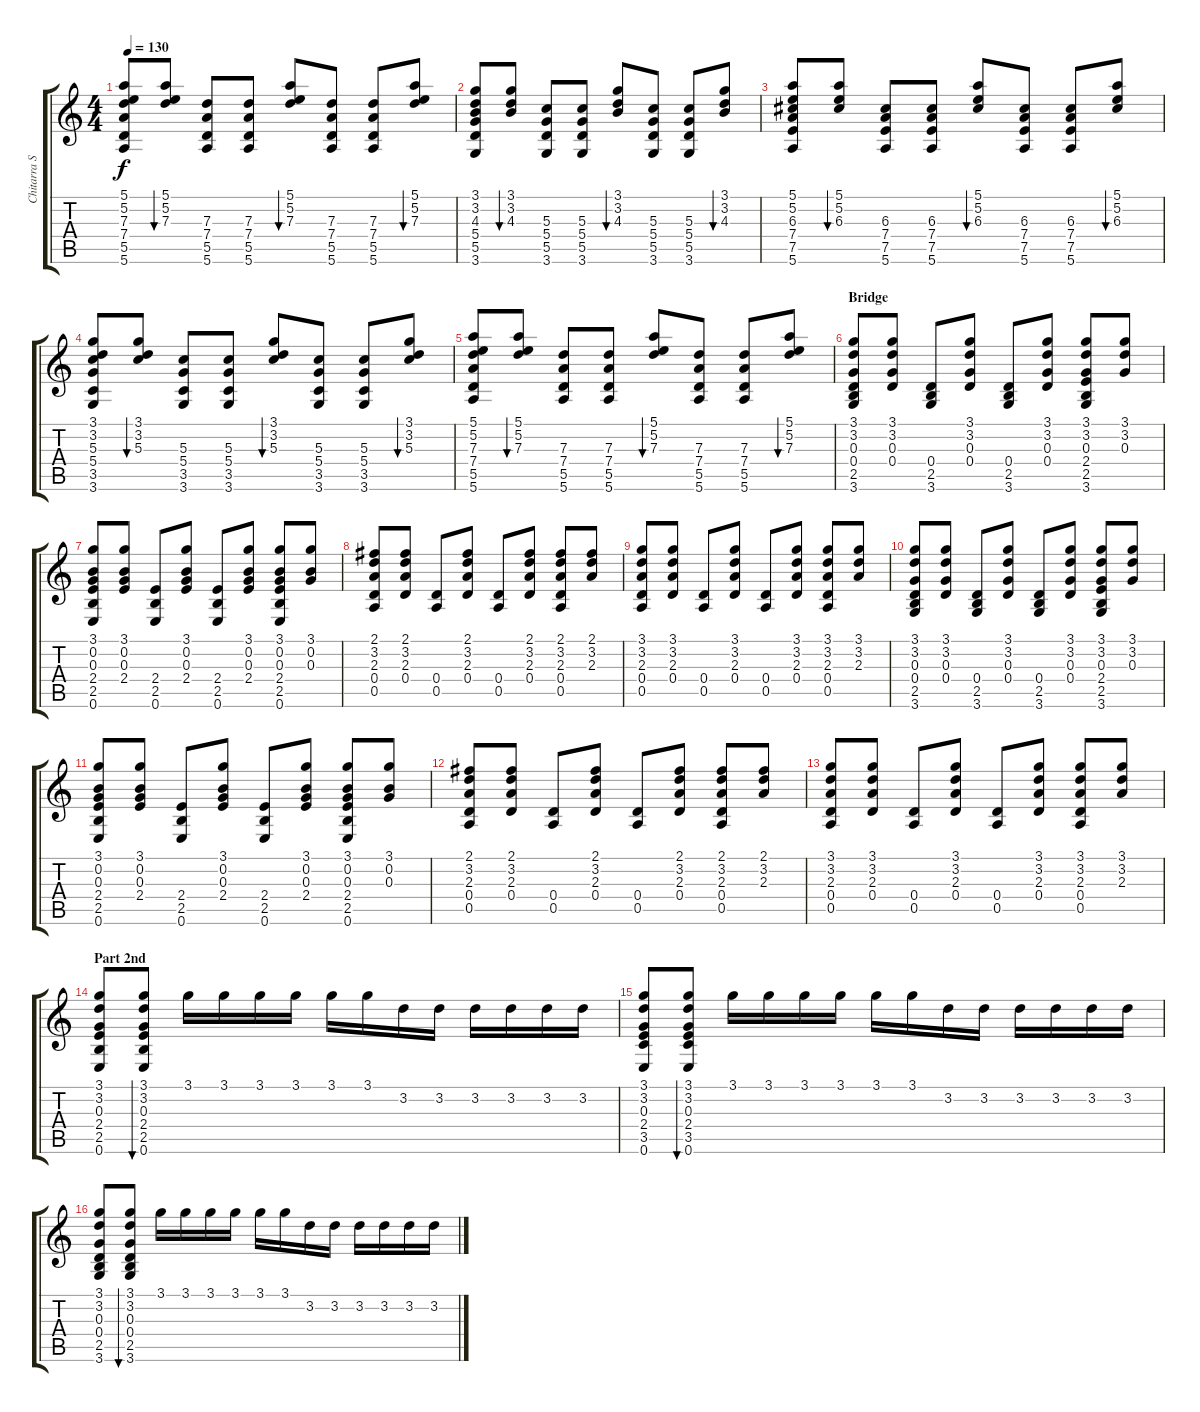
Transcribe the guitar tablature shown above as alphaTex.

\track ("Chitarra Solista" "Chitarra S") {instrument acousticguitarsteel}
\staff {score tabs}
\tuning (E4 B3 G3 D3 A2 E2) {hide}
\ts (4 4)
\tempo 130
\clef g2
\ks c
(5.1 5.2 7.3 7.4 5.5 5.6).8{dy f} (5.1 5.2 7.3).8{bu 60} (7.3 7.4 5.5 5.6).8 (7.3 7.4 5.5 5.6).8 (5.1 5.2 7.3).8{bu 60} (7.3 7.4 5.5 5.6).8 (7.3 7.4 5.5 5.6).8 (5.1 5.2 7.3).8{bu 60} |
(3.1 3.2 4.3 5.4 5.5 3.6).8 (3.1 3.2 4.3).8{bu 60} (5.3 5.4 5.5 3.6).8 (5.3 5.4 5.5 3.6).8 (3.1 3.2 4.3).8{bu 60} (5.3 5.4 5.5 3.6).8 (5.3 5.4 5.5 3.6).8 (3.1 3.2 4.3).8{bu 60} |
(5.1 5.2 6.3 7.4 7.5 5.6).8 (5.1 5.2 6.3).8{bu 60} (6.3 7.4 7.5 5.6).8 (6.3 7.4 7.5 5.6).8 (5.1 5.2 6.3).8{bu 60} (6.3 7.4 7.5 5.6).8 (6.3 7.4 7.5 5.6).8 (5.1 5.2 6.3).8{bu 60} |
(3.1 3.2 5.3 5.4 3.5 3.6).8 (3.1 3.2 5.3).8{bu 60} (5.3 5.4 3.5 3.6).8 (5.3 5.4 3.5 3.6).8 (3.1 3.2 5.3).8{bu 60} (5.3 5.4 3.5 3.6).8 (5.3 5.4 3.5 3.6).8 (3.1 3.2 5.3).8{bu 60} |
(5.1 5.2 7.3 7.4 5.5 5.6).8 (5.1 5.2 7.3).8{bu 60} (7.3 7.4 5.5 5.6).8 (7.3 7.4 5.5 5.6).8 (5.1 5.2 7.3).8{bu 60} (7.3 7.4 5.5 5.6).8 (7.3 7.4 5.5 5.6).8 (5.1 5.2 7.3).8{bu 60} |
\section ("" "Bridge")
(3.1 3.2 0.3 0.4 2.5 3.6).8 (3.1 3.2 0.3 0.4).8 (0.4 2.5 3.6).8 (3.1 3.2 0.3 0.4).8 (0.4 2.5 3.6).8 (3.1 3.2 0.3 0.4).8 (3.1 3.2 0.3 2.4 2.5 3.6).8 (3.1 3.2 0.3).8 |
(3.1 0.2 0.3 2.4 2.5 0.6).8 (3.1 0.2 0.3 2.4).8 (2.4 2.5 0.6).8 (3.1 0.2 0.3 2.4).8 (2.4 2.5 0.6).8 (3.1 0.2 0.3 2.4).8 (3.1 0.2 0.3 2.4 2.5 0.6).8 (3.1 0.2 0.3).8 |
(2.1 3.2 2.3 0.4 0.5).8 (2.1 3.2 2.3 0.4).8 (0.4 0.5).8 (2.1 3.2 2.3 0.4).8 (0.4 0.5).8 (2.1 3.2 2.3 0.4).8 (2.1 3.2 2.3 0.4 0.5).8 (2.1 3.2 2.3).8 |
(3.1 3.2 2.3 0.4 0.5).8 (3.1 3.2 2.3 0.4).8 (0.4 0.5).8 (3.1 3.2 2.3 0.4).8 (0.4 0.5).8 (3.1 3.2 2.3 0.4).8 (3.1 3.2 2.3 0.4 0.5).8 (3.1 3.2 2.3).8 |
(3.1 3.2 0.3 0.4 2.5 3.6).8 (3.1 3.2 0.3 0.4).8 (0.4 2.5 3.6).8 (3.1 3.2 0.3 0.4).8 (0.4 2.5 3.6).8 (3.1 3.2 0.3 0.4).8 (3.1 3.2 0.3 2.4 2.5 3.6).8 (3.1 3.2 0.3).8 |
(3.1 0.2 0.3 2.4 2.5 0.6).8 (3.1 0.2 0.3 2.4).8 (2.4 2.5 0.6).8 (3.1 0.2 0.3 2.4).8 (2.4 2.5 0.6).8 (3.1 0.2 0.3 2.4).8 (3.1 0.2 0.3 2.4 2.5 0.6).8 (3.1 0.2 0.3).8 |
(2.1 3.2 2.3 0.4 0.5).8 (2.1 3.2 2.3 0.4).8 (0.4 0.5).8 (2.1 3.2 2.3 0.4).8 (0.4 0.5).8 (2.1 3.2 2.3 0.4).8 (2.1 3.2 2.3 0.4 0.5).8 (2.1 3.2 2.3).8 |
(3.1 3.2 2.3 0.4 0.5).8 (3.1 3.2 2.3 0.4).8 (0.4 0.5).8 (3.1 3.2 2.3 0.4).8 (0.4 0.5).8 (3.1 3.2 2.3 0.4).8 (3.1 3.2 2.3 0.4 0.5).8 (3.1 3.2 2.3).8 |
\section ("" "Part 2nd")
(3.1 3.2 0.3 2.4 2.5 0.6).8 (3.1 3.2 0.3 2.4 2.5 0.6).8{bu 60} 3.1.16 3.1.16 3.1.16 3.1.16 3.1.16 3.1.16 3.2.16 3.2.16 3.2.16 3.2.16 3.2.16 3.2.16 |
(3.1 3.2 0.3 2.4 3.5 0.6).8 (3.1 3.2 0.3 2.4 3.5 0.6).8{bu 60} 3.1.16 3.1.16 3.1.16 3.1.16 3.1.16 3.1.16 3.2.16 3.2.16 3.2.16 3.2.16 3.2.16 3.2.16 |
(3.1 3.2 0.3 0.4 2.5 3.6).8 (3.1 3.2 0.3 0.4 2.5 3.6).8{bu 60} 3.1.16 3.1.16 3.1.16 3.1.16 3.1.16 3.1.16 3.2.16 3.2.16 3.2.16 3.2.16 3.2.16 3.2.16
